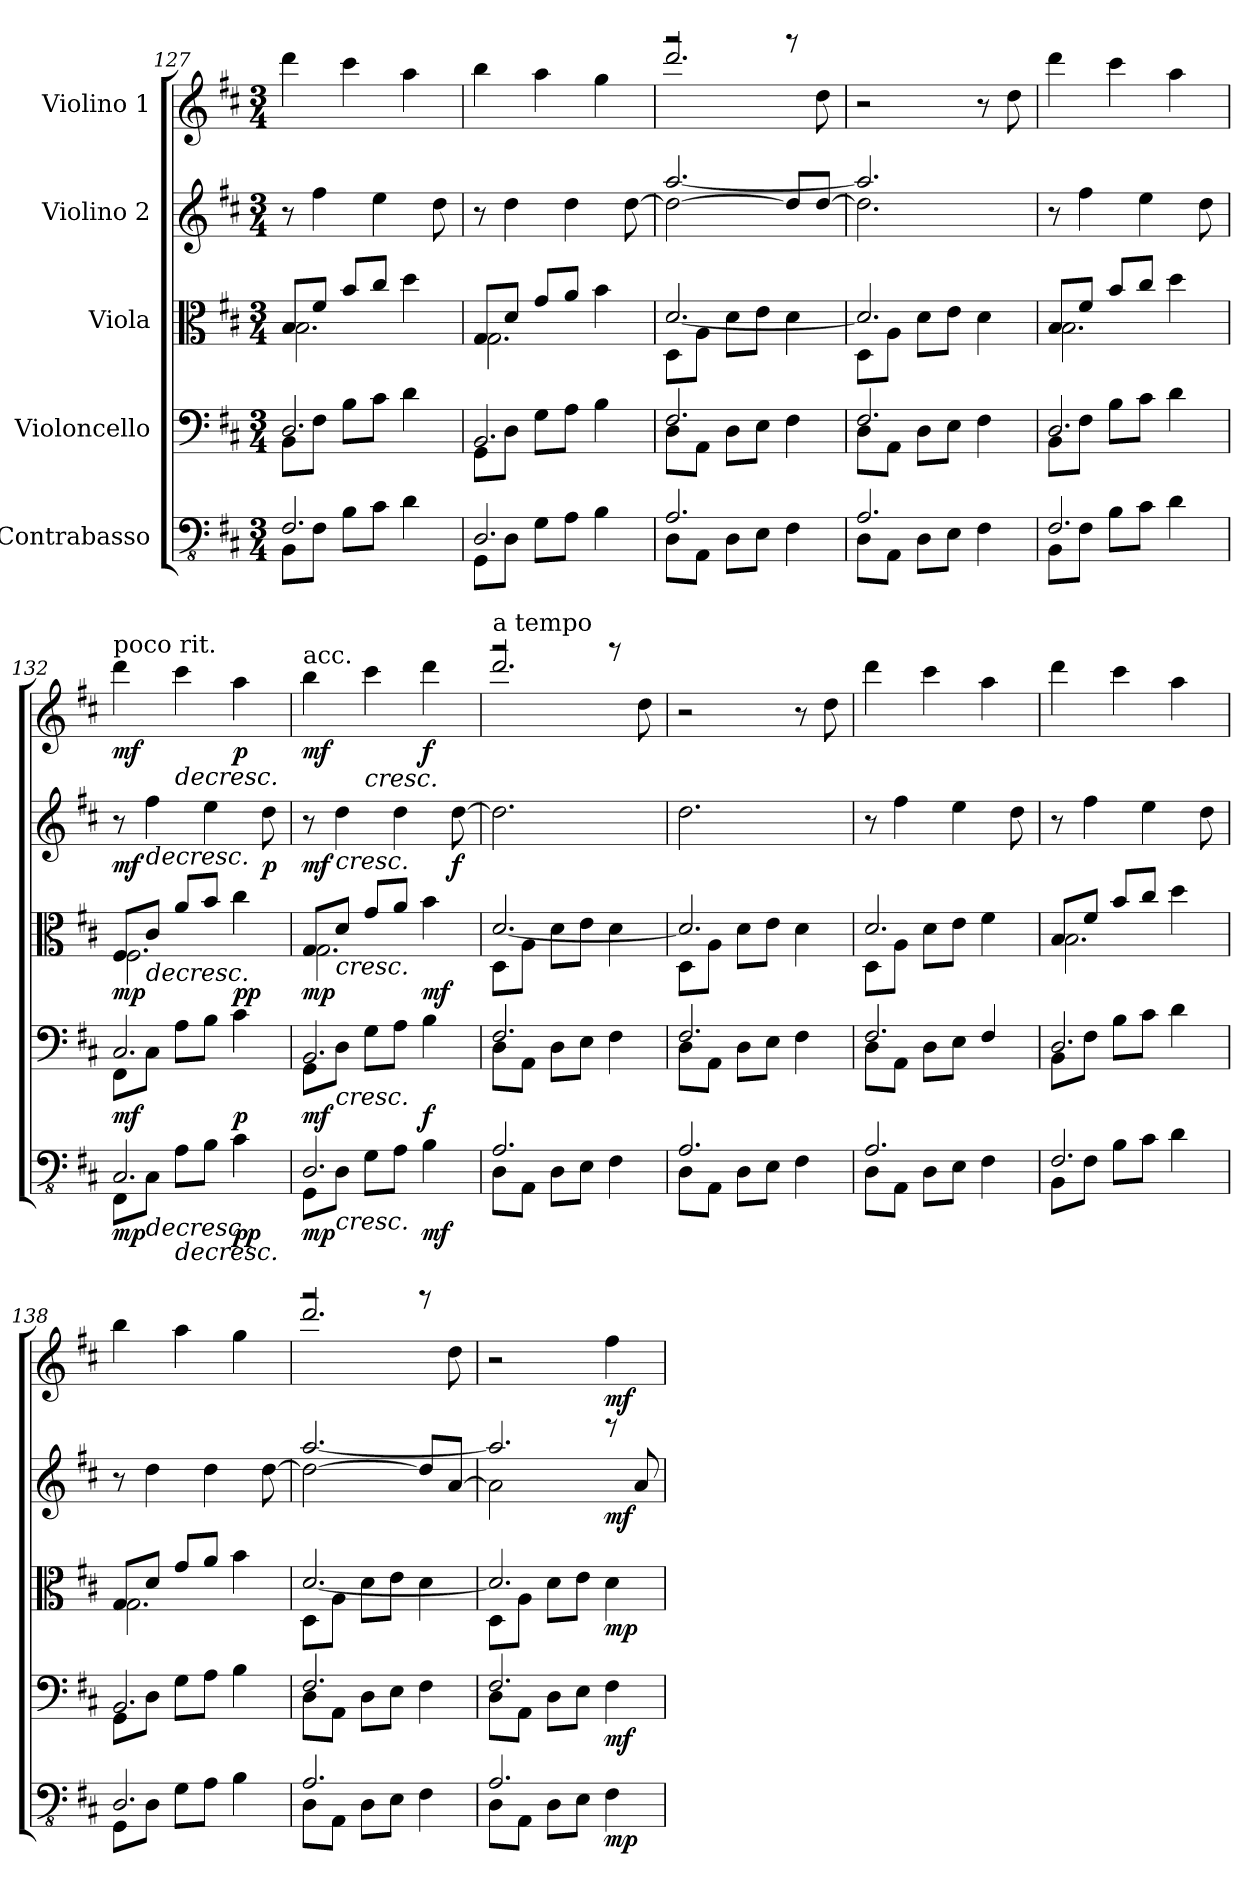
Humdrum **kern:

**kern	**dynam	**kern	**dynam	**kern	**dynam	**kern	**dynam	**kern	**dynam
*part5	*part5	*part4	*part4	*part3	*part3	*part2	*part2	*part1	*part1
*staff5	*staff5	*staff4	*staff4	*staff3	*staff3	*staff2	*staff2	*staff1	*staff1
*I"Contrabasso	*	*I"Violoncello	*	*I"Viola	*	*I"Violino 2	*	*I"Violino 1	*
*clefFv4	*	*clefF4	*	*clefC3	*	*clefG2	*	*clefG2	*
*k[f#c#]	*	*k[f#c#]	*	*k[f#c#]	*	*k[f#c#]	*	*k[f#c#]	*
*D:	*	*D:	*	*D:	*	*D:	*	*D:	*
*M3/4	*	*M3/4	*	*M3/4	*	*M3/4	*	*M3/4	*
=127	=127	=127	=127	=127	=127	=127	=127	=127	=127
*^	*	*^	*	*^	*	*	*	*	*
8BBB\L	2.FF#/	.	8BB\L	2.D/	.	8B/L	2.B\	.	8r	.	4ddd\	.
8FF#\J	.	.	8F#\J	.	.	8f#/J	.	.	4ff#\	.	.	.
8BB\L	.	.	8B\L	.	.	8b/L	.	.	.	.	4ccc#\	.
8C#\J	.	.	8c#\J	.	.	8cc#/J	.	.	4ee\	.	.	.
4D\	.	.	4d\	.	.	4dd\	.	.	.	.	4aa\	.
.	.	.	.	.	.	.	.	.	8dd\	.	.	.
=128	=128	=128	=128	=128	=128	=128	=128	=128	=128	=128	=128	=128
8GGG\L	2.DD/	.	8GG\L	2.BB/	.	8G/L	2.G\	.	8r	.	4bb\	.
8DD\J	.	.	8D\J	.	.	8d/J	.	.	4dd\	.	.	.
8GG\L	.	.	8G\L	.	.	8g/L	.	.	.	.	4aa\	.
8AA\J	.	.	8A\J	.	.	8a/J	.	.	4dd\	.	.	.
4BB\	.	.	4B\	.	.	4b\	.	.	.	.	4gg\	.
.	.	.	.	.	.	.	.	.	[8dd\	.	.	.
=129	=129	=129	=129	=129	=129	=129	=129	=129	=129	=129	=129	=129
*	*	*	*	*	*	*	*	*	*^	*	*^	*
8DD\L	2.AA/	.	8D\L	2.F#/	.	8D\L	[2.d/	.	2dd\_	[2.aa/	.	2r	2.ddd/	.
8AAA\J	.	.	8AA\J	.	.	8A\J	.	.	.	.	.	.	.	.
8DD\L	.	.	8D\L	.	.	8d\L	.	.	.	.	.	.	.	.
8EE\J	.	.	8E\J	.	.	8e\J	.	.	.	.	.	.	.	.
4FF#\	.	.	4F#\	.	.	4d\	.	.	8dd/L]	.	.	8r	.	.
.	.	.	.	.	.	.	.	.	[8dd/J	.	.	8dd\	.	.
*	*	*	*	*	*	*	*	*	*	*	*	*v	*v	*
=130	=130	=130	=130	=130	=130	=130	=130	=130	=130	=130	=130	=130	=130
8DD\L	2.AA/	.	8D\L	2.F#/	.	8D\L	2.d/]	.	2.dd\]	2.aa/]	.	2r	.
8AAA\J	.	.	8AA\J	.	.	8A\J	.	.	.	.	.	.	.
8DD\L	.	.	8D\L	.	.	8d\L	.	.	.	.	.	.	.
8EE\J	.	.	8E\J	.	.	8e\J	.	.	.	.	.	.	.
4FF#\	.	.	4F#\	.	.	4d\	.	.	.	.	.	8r	.
.	.	.	.	.	.	.	.	.	.	.	.	8dd\	.
*	*	*	*	*	*	*	*	*	*v	*v	*	*	*
!!LO:LB:g=z
=131	=131	=131	=131	=131	=131	=131	=131	=131	=131	=131	=131	=131
8BBB\L	2.FF#/	.	8BB\L	2.D/	.	8B/L	2.B\	.	8r	.	4ddd\	.
8FF#\J	.	.	8F#\J	.	.	8f#/J	.	.	4ff#\	.	.	.
8BB\L	.	.	8B\L	.	.	8b/L	.	.	.	.	4ccc#\	.
8C#\J	.	.	8c#\J	.	.	8cc#/J	.	.	4ee\	.	.	.
4D\	.	.	4d\	.	.	4dd\	.	.	.	.	4aa\	.
.	.	.	.	.	.	.	.	.	8dd\	.	.	.
=132	=132	=132	=132	=132	=132	=132	=132	=132	=132	=132	=132	=132
!	!	!	!	!	!	!	!	!	!	!	!LO:TX:a:t=poco rit.	!
!	!	!LO:DY:b	!	!	!LO:DY:b	!	!	!LO:DY:b	!	!LO:DY:b	!	!LO:DY:b
8FFF#\L	2.CC#/	mp	8FF#\L	2.C#/	mf	8F#/L	2.F#\	mp	8r	mf	4ddd\	mf
!	!	!LO:HP:b	!	!	!	!	!	!LO:HP:b	!	!LO:HP:b	!	!
8CC#\J	.	>	8C#\J	.	.	8c#/J	.	>	4ff#\	>	.	.
!	!	!LO:HP:b	!	!	!	!	!	!	!	!	!	!LO:HP:b
8AA\L	.	>	8A\L	.	.	8a/L	.	.	.	.	4ccc#\	>
8BB\J	.	.	8B\J	.	.	8b/J	.	.	4ee\	.	.	.
!	!	!LO:DY:b	!	!	!LO:DY:b	!	!	!LO:DY:b	!	!	!	!LO:DY:b
4C#\	.	pp	4c#\	.	p	4cc#\	.	pp	.	.	4aa\	p
!	!	!	!	!	!	!	!	!	!	!LO:DY:b	!	!
.	.	.	.	.	.	.	.	.	8dd\	p	.	.
*v	*v	*	*	*	*	*v	*v	*	*	*	*	*
*	*	*v	*v	*	*	*	*	*	*	*
.	] ]	.	.	.	]	.	]	.	]
=133	=133	=133	=133	=133	=133	=133	=133	=133	=133
*^	*	*^	*	*^	*	*	*	*	*
!	!	!	!	!	!	!	!	!	!	!	!LO:TX:a:t=acc.	!
!	!	!LO:DY:b	!	!	!LO:DY:b	!	!	!LO:DY:b	!	!LO:DY:b	!	!LO:DY:b
8GGG\L	2.DD/	mp	8GG\L	2.BB/	mf	8G/L	2.G\	mp	8r	mf	4bb\	mf
!	!	!LO:HP:b	!	!	!LO:HP:b	!	!	!LO:HP:b	!	!LO:HP:b	!	!
8DD\J	.	<	8D\J	.	<	8d/J	.	<	4dd\	<	.	.
!	!	!	!	!	!	!	!	!	!	!	!	!LO:HP:b
8GG\L	.	.	8G\L	.	.	8g/L	.	.	.	.	4ccc#\	<
8AA\J	.	.	8A\J	.	.	8a/J	.	.	4dd\	.	.	.
!	!	!LO:DY:b	!	!	!LO:DY:b	!	!	!LO:DY:b	!	!	!	!LO:DY:b
4BB\	.	mf	4B\	.	f	4b\	.	mf	.	.	4ddd\	f
!	!	!	!	!	!	!	!	!	!	!LO:DY:b	!	!
.	.	.	.	.	.	.	.	.	[8dd\	f	.	.
*v	*v	*	*	*	*	*v	*v	*	*	*	*	*
*	*	*v	*v	*	*	*	*	*	*	*
.	[	.	[	.	[	.	[	.	[
=134	=134	=134	=134	=134	=134	=134	=134	=134	=134
*^	*	*^	*	*^	*	*	*	*^	*
!	!	!	!	!	!	!	!	!	!	!	!LO:TX:a:t=a tempo	!	!
8DD\L	2.AA/	.	8D\L	2.F#/	.	8D\L	[2.d/	.	2.dd\]	.	2r	2.ddd/	.
8AAA\J	.	.	8AA\J	.	.	8A\J	.	.	.	.	.	.	.
8DD\L	.	.	8D\L	.	.	8d\L	.	.	.	.	.	.	.
8EE\J	.	.	8E\J	.	.	8e\J	.	.	.	.	.	.	.
4FF#\	.	.	4F#\	.	.	4d\	.	.	.	.	8r	.	.
.	.	.	.	.	.	.	.	.	.	.	8dd\	.	.
*	*	*	*	*	*	*	*	*	*	*	*v	*v	*
=135	=135	=135	=135	=135	=135	=135	=135	=135	=135	=135	=135	=135
8DD\L	2.AA/	.	8D\L	2.F#/	.	8D\L	2.d/]	.	2.dd\	.	2r	.
8AAA\J	.	.	8AA\J	.	.	8A\J	.	.	.	.	.	.
8DD\L	.	.	8D\L	.	.	8d\L	.	.	.	.	.	.
8EE\J	.	.	8E\J	.	.	8e\J	.	.	.	.	.	.
4FF#\	.	.	4F#\	.	.	4d\	.	.	.	.	8r	.
.	.	.	.	.	.	.	.	.	.	.	8dd\	.
!!LO:PB:g=z
=136	=136	=136	=136	=136	=136	=136	=136	=136	=136	=136	=136	=136
8DD\L	2.AA/	.	8D\L	2.F#/	.	8D\L	2.d/	.	8r	.	4ddd\	.
8AAA\J	.	.	8AA\J	.	.	8A\J	.	.	4ff#\	.	.	.
8DD\L	.	.	8D\L	.	.	8d\L	.	.	.	.	4ccc#\	.
8EE\J	.	.	8E\J	.	.	8e\J	.	.	4ee\	.	.	.
4FF#\	.	.	4F#/	.	.	4f#\	.	.	.	.	4aa\	.
.	.	.	.	.	.	.	.	.	8dd\	.	.	.
=137	=137	=137	=137	=137	=137	=137	=137	=137	=137	=137	=137	=137
8BBB\L	2.FF#/	.	8BB\L	2.D/	.	8B/L	2.B\	.	8r	.	4ddd\	.
8FF#\J	.	.	8F#\J	.	.	8f#/J	.	.	4ff#\	.	.	.
8BB\L	.	.	8B\L	.	.	8b/L	.	.	.	.	4ccc#\	.
8C#\J	.	.	8c#\J	.	.	8cc#/J	.	.	4ee\	.	.	.
4D\	.	.	4d\	.	.	4dd\	.	.	.	.	4aa\	.
.	.	.	.	.	.	.	.	.	8dd\	.	.	.
=138	=138	=138	=138	=138	=138	=138	=138	=138	=138	=138	=138	=138
8GGG\L	2.DD/	.	8GG\L	2.BB/	.	8G/L	2.G\	.	8r	.	4bb\	.
8DD\J	.	.	8D\J	.	.	8d/J	.	.	4dd\	.	.	.
8GG\L	.	.	8G\L	.	.	8g/L	.	.	.	.	4aa\	.
8AA\J	.	.	8A\J	.	.	8a/J	.	.	4dd\	.	.	.
4BB\	.	.	4B\	.	.	4b\	.	.	.	.	4gg\	.
.	.	.	.	.	.	.	.	.	[8dd\	.	.	.
=139	=139	=139	=139	=139	=139	=139	=139	=139	=139	=139	=139	=139
*	*	*	*	*	*	*	*	*	*^	*	*^	*
8DD\L	2.AA/	.	8D\L	2.F#/	.	8D\L	[2.d/	.	2dd\_	[2.aa/	.	2r	2.ddd/	.
8AAA\J	.	.	8AA\J	.	.	8A\J	.	.	.	.	.	.	.	.
8DD\L	.	.	8D\L	.	.	8d\L	.	.	.	.	.	.	.	.
8EE\J	.	.	8E\J	.	.	8e\J	.	.	.	.	.	.	.	.
4FF#\	.	.	4F#\	.	.	4d\	.	.	8dd/L]	.	.	8r	.	.
.	.	.	.	.	.	.	.	.	[8a/J	.	.	8dd\	.	.
*	*	*	*	*	*	*	*	*	*	*	*	*v	*v	*
=140	=140	=140	=140	=140	=140	=140	=140	=140	=140	=140	=140	=140	=140
8DD\L	2.AA/	.	8D\L	2.F#/	.	8D\L	2.d/]	.	2a\]	2.aa/]	.	2r	.
8AAA\J	.	.	8AA\J	.	.	8A\J	.	.	.	.	.	.	.
8DD\L	.	.	8D\L	.	.	8d\L	.	.	.	.	.	.	.
8EE\J	.	.	8E\J	.	.	8e\J	.	.	.	.	.	.	.
!	!	!LO:DY:b	!	!	!LO:DY:b	!	!	!LO:DY:b	!	!	!LO:DY:b	!	!LO:DY:b
4FF#\	.	mp	4F#\	.	mf	4d\	.	mp	8r	.	mf	4ff#\	mf
.	.	.	.	.	.	.	.	.	8a/	.	.	.	.
*v	*v	*	*	*	*	*v	*v	*	*v	*v	*	*	*
*	*	*v	*v	*	*	*	*	*	*	*
=	=	=	=	=	=	=	=	=	=
*-	*-	*-	*-	*-	*-	*-	*-	*-	*-
